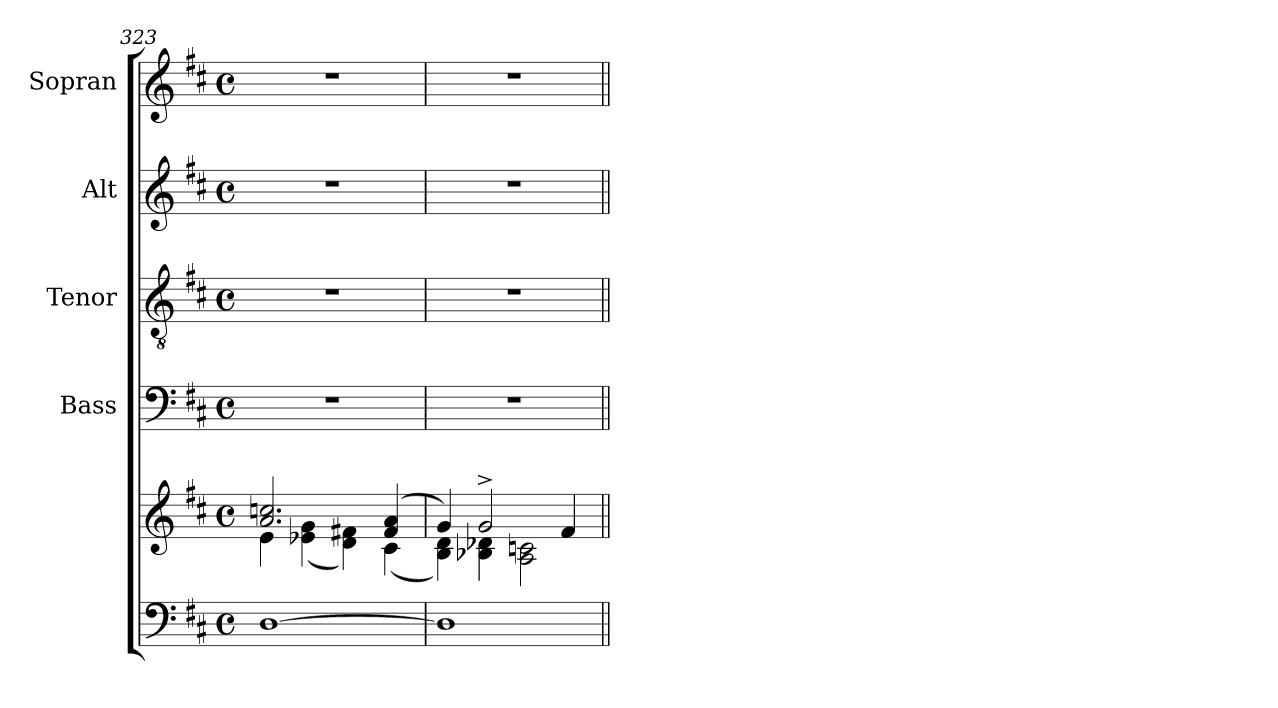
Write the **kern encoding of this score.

**kern	**kern	**kern	**kern	**kern	**kern
*part5	*part5	*part4	*part3	*part2	*part1
*staff6	*staff5	*staff4	*staff3	*staff2	*staff1
*	*	*I"Bass	*I"Tenor	*I"Alt	*I"Sopran
*	*	*I'B.	*I'T.	*I'A.	*I'S.
*clefF4	*clefG2	*clefF4	*clefGv2	*clefG2	*clefG2
*k[f#c#]	*k[f#c#]	*k[f#c#]	*k[f#c#]	*k[f#c#]	*k[f#c#]
*D:	*D:	*D:	*D:	*D:	*D:
*M4/4	*M4/4	*M4/4	*M4/4	*M4/4	*M4/4
*met(c)	*met(c)	*met(c)	*met(c)	*met(c)	*met(c)
=323	=323	=323	=323	=323	=323
*	*^	*	*	*	*
[1D	2.a/ 2.ccn/	4e\	1r	1r	1r	1r
.	.	(4e-X\ 4g\	.	.	.	.
.	.	4d\ 4f#X\)	.	.	.	.
.	(4f#/ 4a/	(<4c#\	.	.	.	.
=324	=324	=324	=324	=324	=324	=324
1D]	4g/)	4B\ 4d\)	1r	1r	1r	1r
.	2g^>/	4B-X\ 4d-X\	.	.	.	.
.	.	2A\ 2cn\	.	.	.	.
.	4f#/	.	.	.	.	.
*	*v	*v	*	*	*	*
=||	=||	=||	=||	=||	=||
*-	*-	*-	*-	*-	*-
